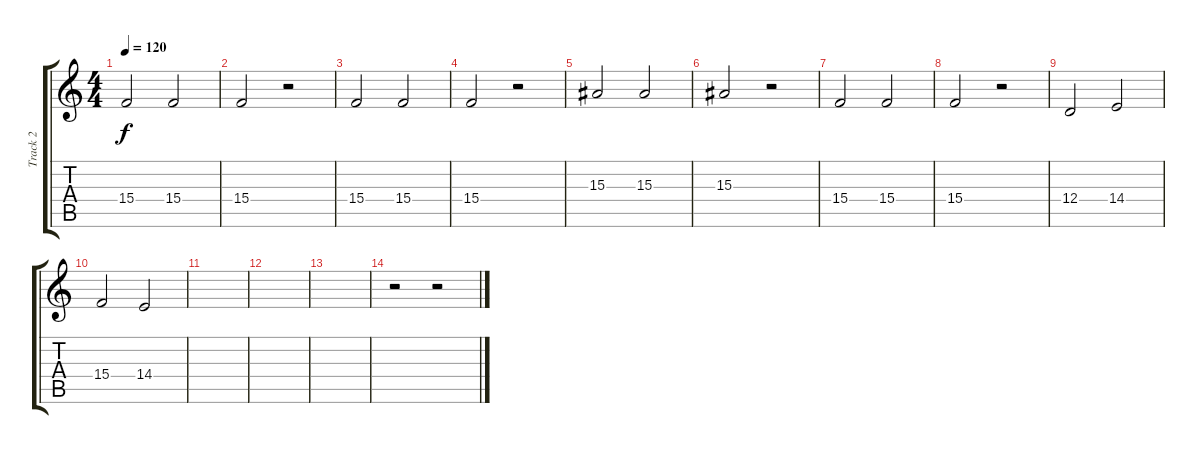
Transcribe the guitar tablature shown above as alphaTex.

\track ("Track 2" "Track 2") {instrument stringensemble1}
\staff {score tabs}
\tuning (E4 B3 G3 D3 A2 E2) {hide}
\ts (4 4)
\tempo 120
\clef g2
\ks c
15.4.2{dy f} 15.4.2 |
15.4.2 r.2 |
15.4.2 15.4.2 |
15.4.2 r.2 |
15.3.2 15.3.2 |
15.3.2 r.2 |
15.4.2 15.4.2 |
15.4.2 r.2 |
12.4.2 14.4.2 |
15.4.2 14.4.2 |
|
|
|
r.2 r.2
